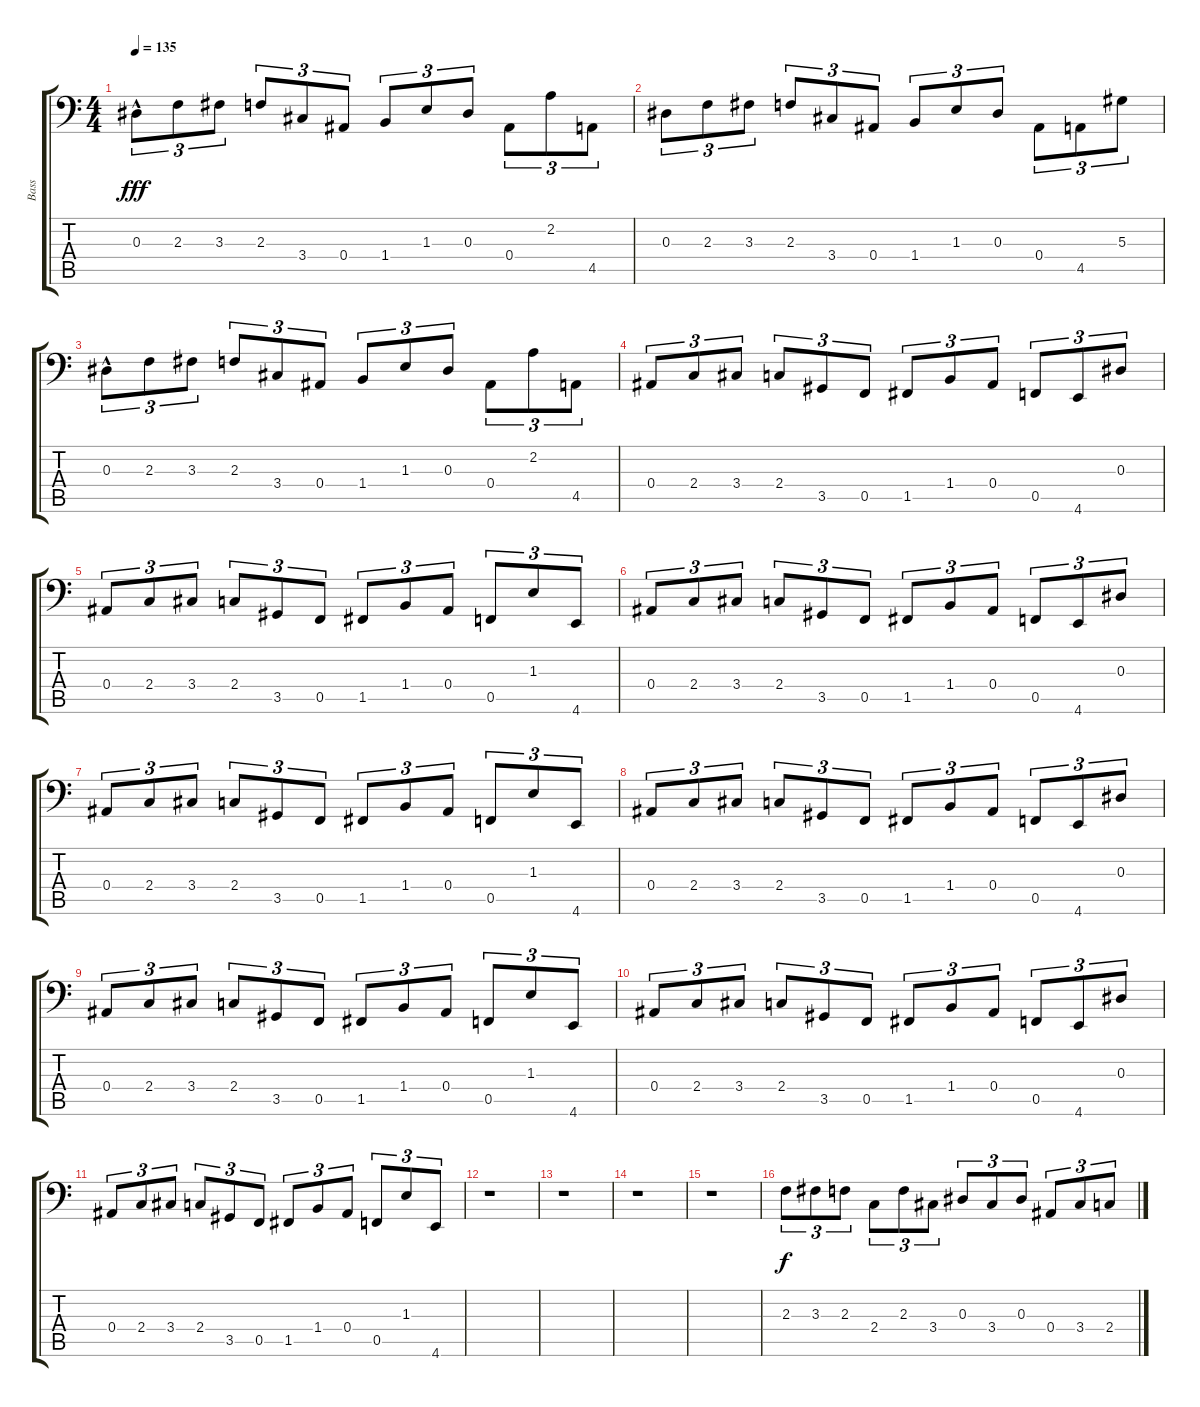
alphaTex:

\track ("Bass" "Bass") {instrument fretlessbass}
\staff {score tabs}
\tuning (C3 G2 Eb2 Bb1 F1 C1) {hide}
\ts (4 4)
\tempo 135
\clef f4
\ks c
0.3{hac}.8{tu (3 2) dy fff} 2.3.8{tu (3 2)} 3.3.8{tu (3 2)} 2.3.8{tu (3 2)} 3.4.8{tu (3 2)} 0.4.8{tu (3 2)} 1.4.8{tu (3 2)} 1.3.8{tu (3 2)} 0.3.8{tu (3 2)} 0.4.8{tu (3 2)} 2.2.8{tu (3 2)} 4.5.8{tu (3 2)} |
0.3.8{tu (3 2) instrument fretlessbass} 2.3.8{tu (3 2)} 3.3.8{tu (3 2)} 2.3.8{tu (3 2)} 3.4.8{tu (3 2)} 0.4.8{tu (3 2)} 1.4.8{tu (3 2)} 1.3.8{tu (3 2)} 0.3.8{tu (3 2)} 0.4.8{tu (3 2)} 4.5.8{tu (3 2)} 5.3.8{tu (3 2)} |
0.3{hac}.8{tu (3 2)} 2.3.8{tu (3 2)} 3.3.8{tu (3 2)} 2.3.8{tu (3 2)} 3.4.8{tu (3 2)} 0.4.8{tu (3 2)} 1.4.8{tu (3 2)} 1.3.8{tu (3 2)} 0.3.8{tu (3 2)} 0.4.8{tu (3 2)} 2.2.8{tu (3 2)} 4.5.8{tu (3 2)} |
0.4.8{tu (3 2) instrument fretlessbass} 2.4.8{tu (3 2)} 3.4.8{tu (3 2)} 2.4.8{tu (3 2)} 3.5.8{tu (3 2)} 0.5.8{tu (3 2)} 1.5.8{tu (3 2)} 1.4.8{tu (3 2)} 0.4.8{tu (3 2)} 0.5.8{tu (3 2)} 4.6.8{tu (3 2)} 0.3.8{tu (3 2)} |
0.4.8{tu (3 2)} 2.4.8{tu (3 2)} 3.4.8{tu (3 2)} 2.4.8{tu (3 2)} 3.5.8{tu (3 2)} 0.5.8{tu (3 2)} 1.5.8{tu (3 2)} 1.4.8{tu (3 2)} 0.4.8{tu (3 2)} 0.5.8{tu (3 2)} 1.3.8{tu (3 2)} 4.6.8{tu (3 2)} |
0.4.8{tu (3 2) instrument fretlessbass} 2.4.8{tu (3 2)} 3.4.8{tu (3 2)} 2.4.8{tu (3 2)} 3.5.8{tu (3 2)} 0.5.8{tu (3 2)} 1.5.8{tu (3 2)} 1.4.8{tu (3 2)} 0.4.8{tu (3 2)} 0.5.8{tu (3 2)} 4.6.8{tu (3 2)} 0.3.8{tu (3 2)} |
0.4.8{tu (3 2)} 2.4.8{tu (3 2)} 3.4.8{tu (3 2)} 2.4.8{tu (3 2)} 3.5.8{tu (3 2)} 0.5.8{tu (3 2)} 1.5.8{tu (3 2)} 1.4.8{tu (3 2)} 0.4.8{tu (3 2)} 0.5.8{tu (3 2)} 1.3.8{tu (3 2)} 4.6.8{tu (3 2)} |
0.4.8{tu (3 2) instrument fretlessbass} 2.4.8{tu (3 2)} 3.4.8{tu (3 2)} 2.4.8{tu (3 2)} 3.5.8{tu (3 2)} 0.5.8{tu (3 2)} 1.5.8{tu (3 2)} 1.4.8{tu (3 2)} 0.4.8{tu (3 2)} 0.5.8{tu (3 2)} 4.6.8{tu (3 2)} 0.3.8{tu (3 2)} |
0.4.8{tu (3 2)} 2.4.8{tu (3 2)} 3.4.8{tu (3 2)} 2.4.8{tu (3 2)} 3.5.8{tu (3 2)} 0.5.8{tu (3 2)} 1.5.8{tu (3 2)} 1.4.8{tu (3 2)} 0.4.8{tu (3 2)} 0.5.8{tu (3 2)} 1.3.8{tu (3 2)} 4.6.8{tu (3 2)} |
0.4.8{tu (3 2) instrument fretlessbass} 2.4.8{tu (3 2)} 3.4.8{tu (3 2)} 2.4.8{tu (3 2)} 3.5.8{tu (3 2)} 0.5.8{tu (3 2)} 1.5.8{tu (3 2)} 1.4.8{tu (3 2)} 0.4.8{tu (3 2)} 0.5.8{tu (3 2)} 4.6.8{tu (3 2)} 0.3.8{tu (3 2)} |
0.4.8{tu (3 2)} 2.4.8{tu (3 2)} 3.4.8{tu (3 2)} 2.4.8{tu (3 2)} 3.5.8{tu (3 2)} 0.5.8{tu (3 2)} 1.5.8{tu (3 2)} 1.4.8{tu (3 2)} 0.4.8{tu (3 2)} 0.5.8{tu (3 2)} 1.3.8{tu (3 2)} 4.6.8{tu (3 2)} |
r.1 |
r.1 |
r.1 |
r.1 |
2.3.8{tu (3 2) dy f} 3.3.8{tu (3 2)} 2.3.8{tu (3 2)} 2.4.8{tu (3 2)} 2.3.8{tu (3 2)} 3.4.8{tu (3 2)} 0.3.8{tu (3 2)} 3.4.8{tu (3 2)} 0.3.8{tu (3 2)} 0.4.8{tu (3 2)} 3.4.8{tu (3 2)} 2.4.8{tu (3 2)}
